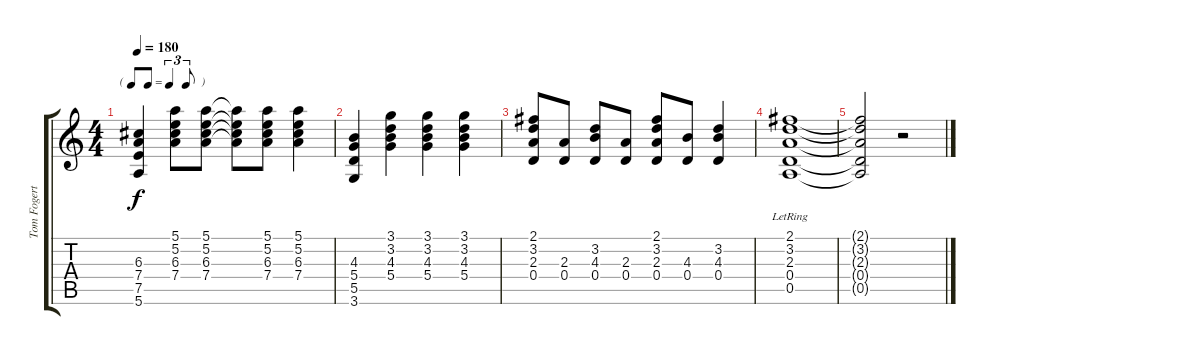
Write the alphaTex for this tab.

\track ("Tom Fogerty" "Tom Fogert") {instrument acousticguitarsteel}
\staff {score tabs}
\tuning (E4 B3 G3 D3 A2 E2) {hide}
\ts (4 4)
\tf triplet8th
\tempo 180
\clef g2
\ks c
(6.3 7.4 7.5 5.6).4{dy f} (5.1 5.2 6.3 7.4).8 (5.1 5.2 6.3 7.4).8 (5.1{t} 5.2{t} 6.3{t} 7.4{t}).8 (5.1 5.2 6.3 7.4).8 (5.1 5.2 6.3 7.4).4 |
(4.3 5.4 5.5 3.6).4 (3.1 3.2 4.3 5.4).4 (3.1 3.2 4.3 5.4).4 (3.1 3.2 4.3 5.4).4 |
(2.1 3.2 2.3 0.4).8 (2.3 0.4).8 (3.2 4.3 0.4).8 (2.3 0.4).8 (2.1 3.2 2.3 0.4).8 (4.3 0.4).8 (3.2 4.3 0.4).4 |
(2.1{lr} 3.2{lr} 2.3{lr} 0.4{lr} 0.5{lr}).1 |
(2.1{t} 3.2{t} 2.3{t} 0.4{t} 0.5{t}).2 r.2
